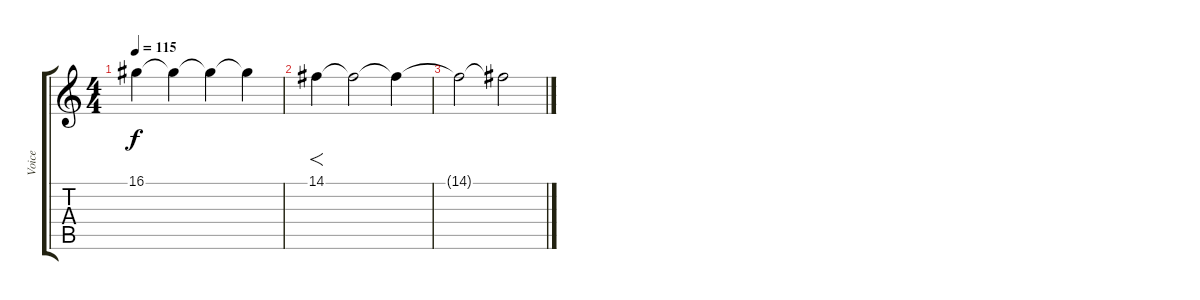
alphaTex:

\track ("Voice" "Voice") {instrument synthvoice}
\staff {score tabs}
\tuning (E4 B3 G3 D3 A2 E2) {hide}
\ts (4 4)
\tempo 115
\clef g2
\ks c
16.1{t}.4{dy f} 16.1{t}.4 16.1{t}.4{volume 8} 16.1{t}.4 |
14.1.4{f volume 16} 14.1{t}.2 14.1{t}.4{volume 4} |
14.1{t}.2 14.1{t}.2
